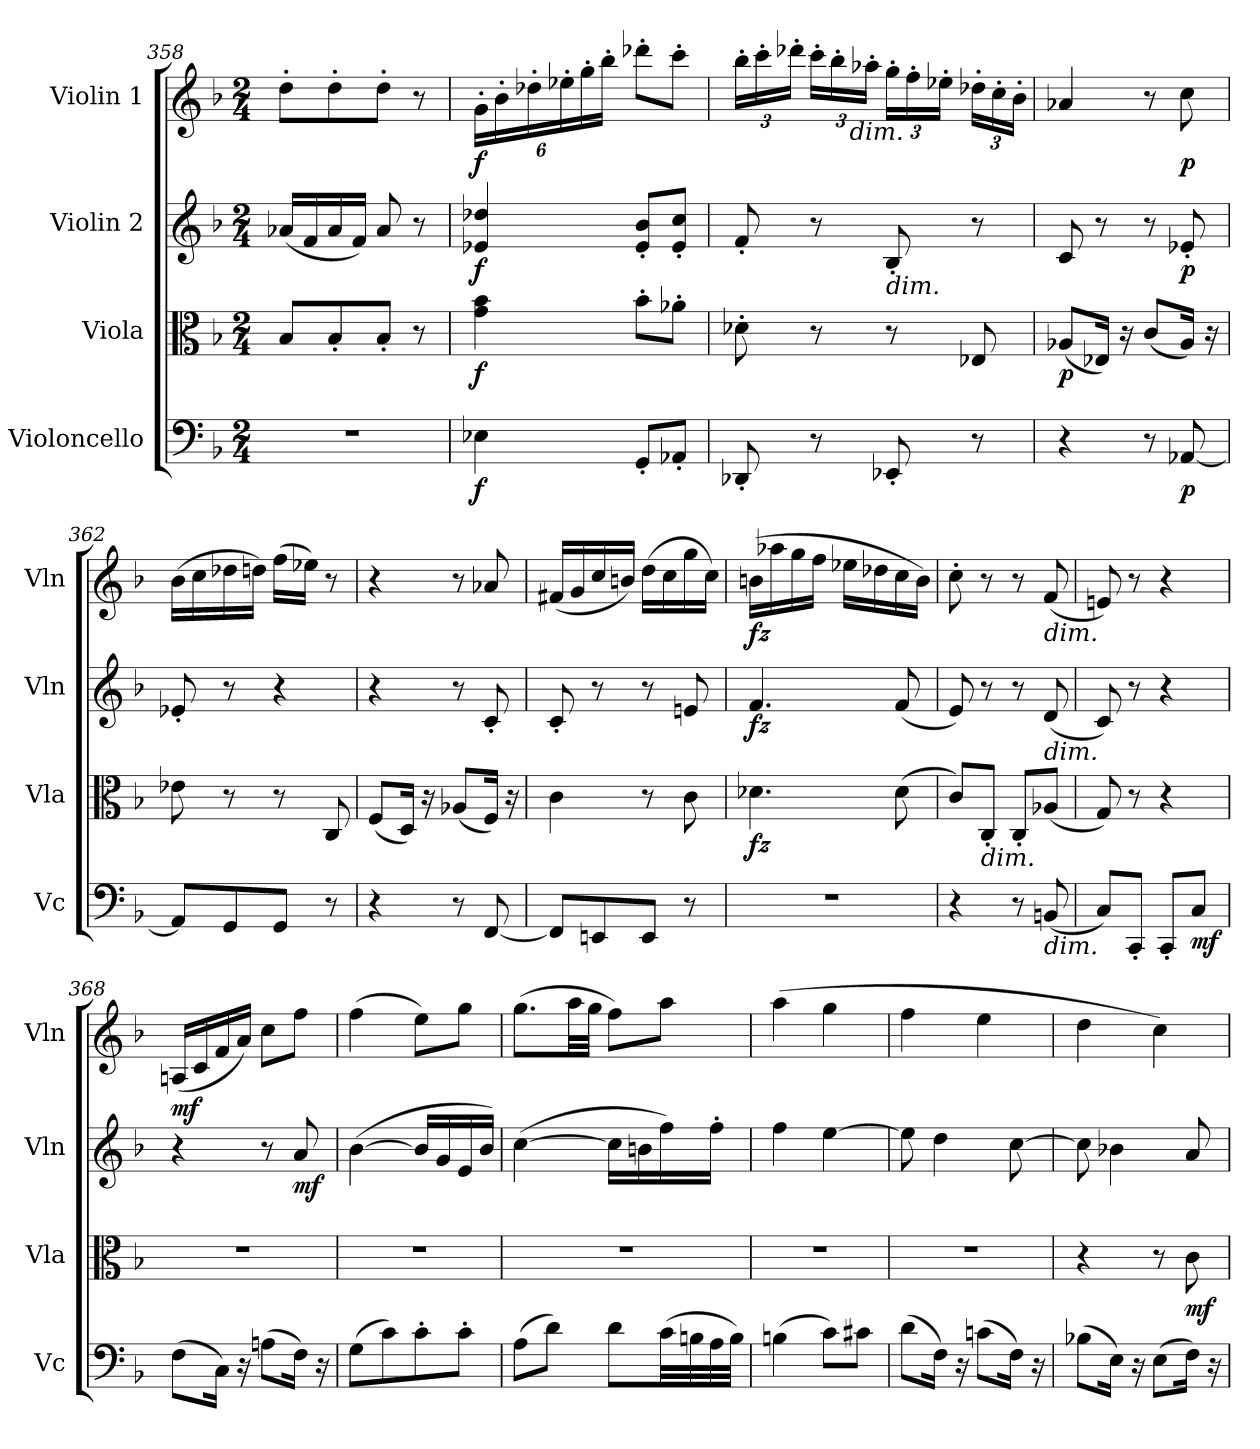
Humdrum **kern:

**kern	**dynam	**kern	**dynam	**kern	**dynam	**kern	**dynam
*part4	*part4	*part3	*part3	*part2	*part2	*part1	*part1
*staff4	*staff4	*staff3	*staff3	*staff2	*staff2	*staff1	*staff1
*I"Violoncello	*	*I"Viola	*	*I"Violin 2	*	*I"Violin 1	*
*I'Vc	*	*I'Vla	*	*I'Vln	*	*I'Vln	*
*clefF4	*	*clefC3	*	*clefG2	*	*clefG2	*
*k[b-]	*	*k[b-]	*	*k[b-]	*	*k[b-]	*
*M2/4	*	*M2/4	*	*M2/4	*	*M2/4	*
=358	=358	=358	=358	=358	=358	=358	=358
2r	.	8B-/L	.	(<16a-X/LL	.	8dd'\L	.
.	.	.	.	16f/	.	.	.
.	.	8B-'/	.	16a-/	.	8dd'\	.
.	.	.	.	16f/JJ)	.	.	.
.	.	8B-'/J	.	8a-/	.	8dd'\J	.
.	.	8r	.	8r	.	8r	.
=359	=359	=359	=359	=359	=359	=359	=359
*	*	*	*	*	*	*Xbrackettup	*
!	!LO:DY:b	!	!LO:DY:b	!	!LO:DY:b	!	!LO:DY:b
4E-X\	f	4g\ 4b-\	f	4e-X/ 4dd-X/	f	24g'\LL	f
.	.	.	.	.	.	24b-'\	.
.	.	.	.	.	.	24dd-X'\	.
.	.	.	.	.	.	24ee-X'\	.
.	.	.	.	.	.	24gg'\	.
.	.	.	.	.	.	24bb-'\JJ	.
8GG'/L	.	8b-'\L	.	8e-/' 8b-/'L	.	8ddd-X'\L	.
8AA-X'/J	.	8a-X'\J	.	8e-/' 8cc/'J	.	8ccc'\J	.
=360	=360	=360	=360	=360	=360	=360	=360
8DD-X'/	.	8d-X'\	.	8f'/	.	24bb-'\LL	.
.	.	.	.	.	.	24ccc'\	.
.	.	.	.	.	.	24ddd-X'\JJ	.
8r	.	8r	.	8r	.	24ccc'\LL	.
.	.	.	.	.	.	24bb-'\	.
!	!	!	!	!	!	!LO:TX:b:i:t=dim.	!
.	.	.	.	.	.	24aa-X'\JJ	.
!	!	!	!	!LO:TX:b:i:t=dim.	!	!	!
8EE-X'/	.	8r	.	8B-'/	.	24gg'\LL	.
.	.	.	.	.	.	24ff'\	.
.	.	.	.	.	.	24ee-X'\JJ	.
8r	.	8E-X/	.	8r	.	24dd-X'\LL	.
.	.	.	.	.	.	24cc'\	.
.	.	.	.	.	.	24b-'\JJ	.
!!LO:LB:g=z
=361	=361	=361	=361	=361	=361	=361	=361
!	!	!	!LO:DY:b	!	!	!	!
4r	.	(<8A-X/L	p	8c/	.	4a-X/	.
.	.	16E-X/Jk)	.	8r	.	.	.
.	.	16r	.	.	.	.	.
8r	.	(<8c/L	.	8r	.	8r	.
!	!LO:DY:b	!	!	!	!LO:DY:b	!	!LO:DY:b
[8AA-X/	p	16A-/Jk)	.	8e-X'/	p	8cc\	p
.	.	16r	.	.	.	.	.
=362	=362	=362	=362	=362	=362	=362	=362
8AA-/L]	.	8e-X\	.	8e-X'/	.	(>16b-\LL	.
.	.	.	.	.	.	16cc\	.
8GG/	.	8r	.	8r	.	16dd-X\	.
.	.	.	.	.	.	16ddn\JJ)	.
8GG/J	.	8r	.	4r	.	(>16ff\LL	.
.	.	.	.	.	.	16ee-X\JJ)	.
8r	.	8C/	.	.	.	8r	.
=363	=363	=363	=363	=363	=363	=363	=363
4r	.	(<8F/L	.	4r	.	4r	.
.	.	16D/Jk)	.	.	.	.	.
.	.	16r	.	.	.	.	.
8r	.	(<8A-X/L	.	8r	.	8r	.
[8FF/	.	16F/Jk)	.	8c'/	.	8a-X/	.
.	.	16r	.	.	.	.	.
=364	=364	=364	=364	=364	=364	=364	=364
8FF/L]	.	4c\	.	8c'/	.	(<16f#X/LL	.
.	.	.	.	.	.	16g/	.
8EEn/	.	.	.	8r	.	16cc/	.
.	.	.	.	.	.	16bn/JJ)	.
8EE/J	.	8r	.	8r	.	(>16dd\LL	.
.	.	.	.	.	.	16cc\	.
8r	.	8c\	.	8en/	.	16gg\	.
.	.	.	.	.	.	16cc\JJ)	.
=365	=365	=365	=365	=365	=365	=365	=365
!	!	!	!LO:DY:b	!	!LO:DY:b	!	!LO:DY:b
2r	.	4.d-X\	fz	4.f/	fz	(>16bn\LL	fz
.	.	.	.	.	.	16aa-X\	.
.	.	.	.	.	.	16gg\	.
.	.	.	.	.	.	16ff\JJ	.
.	.	.	.	.	.	16ee-X\LL	.
.	.	.	.	.	.	16dd-X\	.
.	.	(>8d-\	.	(<8f/	.	16cc\	.
.	.	.	.	.	.	16b\JJ)	.
=366	=366	=366	=366	=366	=366	=366	=366
4r	.	8c/L)	.	8e/)	.	8cc'\	.
!	!	!LO:TX:b:i:t=dim.	!	!	!	!	!
.	.	8C'/J	.	8r	.	8r	.
8r	.	8C'/L	.	8r	.	8r	.
!	!	!	!	!	!	!LO:TX:b:i:t=dim.	!
!	!	!	!	!LO:TX:b:i:t=dim.	!	!	!
!LO:TX:b:i:t=dim.	!	!	!	!	!	!	!
(<8BBn/	.	(<8A-X/J	.	(<8d/	.	(<8f/	.
!!LO:LB:g=z
=367	=367	=367	=367	=367	=367	=367	=367
8C/L)	.	8G/)	.	8c/)	.	8en/)	.
8CC'/J	.	8r	.	8r	.	8r	.
8CC'/L	.	4r	.	4r	.	4r	.
!	!LO:DY:b	!	!	!	!	!	!
8C/J	mf	.	.	.	.	.	.
=368	=368	=368	=368	=368	=368	=368	=368
!	!	!	!	!	!	!	!LO:DY:b
(>8F\L	.	2r	.	4r	.	(<16An/LL	mf
.	.	.	.	.	.	16c/	.
16C\Jk)	.	.	.	.	.	16f/	.
16r	.	.	.	.	.	16a/JJ)	.
(>8An\L	.	.	.	8r	.	8cc\L	.
!	!	!	!	!	!LO:DY:b	!	!
16F\Jk)	.	.	.	8a/	mf	8ff\J	.
16r	.	.	.	.	.	.	.
=369	=369	=369	=369	=369	=369	=369	=369
(>8G\L	.	2r	.	(>[4b-\	.	(>4ff\	.
8c\)	.	.	.	.	.	.	.
8c'\	.	.	.	16b-/LL]	.	8ee\L)	.
.	.	.	.	16g/	.	.	.
8c'\J	.	.	.	16e/	.	8gg\J	.
.	.	.	.	16b-/JJ)	.	.	.
=370	=370	=370	=370	=370	=370	=370	=370
(>8A\L	.	2r	.	(>[4cc\	.	(>8.gg\L	.
8d\J)	.	.	.	.	.	.	.
.	.	.	.	.	.	32aa\LL	.
.	.	.	.	.	.	32gg\JJJ	.
8d\L	.	.	.	16cc\LL]	.	8ff\L)	.
.	.	.	.	16bn\	.	.	.
(>32c\LL	.	.	.	16ff\)	.	8aa\J	.
32Bn\	.	.	.	.	.	.	.
32A\	.	.	.	16ff'\JJ	.	.	.
32B\JJJ)	.	.	.	.	.	.	.
=371	=371	=371	=371	=371	=371	=371	=371
(>4Bn\	.	2r	.	4ff\	.	(>4aa\	.
8c\L)	.	.	.	[4ee\	.	4gg\	.
8c#X\J	.	.	.	.	.	.	.
=372	=372	=372	=372	=372	=372	=372	=372
(>8d\L	.	2r	.	8ee\]	.	4ff\	.
16F\Jk)	.	.	.	4dd\	.	.	.
16r	.	.	.	.	.	.	.
(>8cn\L	.	.	.	.	.	4ee\	.
16F\Jk)	.	.	.	[8cc\	.	.	.
16r	.	.	.	.	.	.	.
!!LO:PB:g=z
=373	=373	=373	=373	=373	=373	=373	=373
(>8B-X\L	.	4r	.	8cc\]	.	4dd\	.
16E\Jk)	.	.	.	4b-X\	.	.	.
16r	.	.	.	.	.	.	.
(>8E\L	.	8r	.	.	.	4cc\)	.
!	!	!	!LO:DY:b	!	!	!	!
16F\Jk)	.	8c\	mf	8a/	.	.	.
16r	.	.	.	.	.	.	.
=	=	=	=	=	=	=	=
*-	*-	*-	*-	*-	*-	*-	*-
